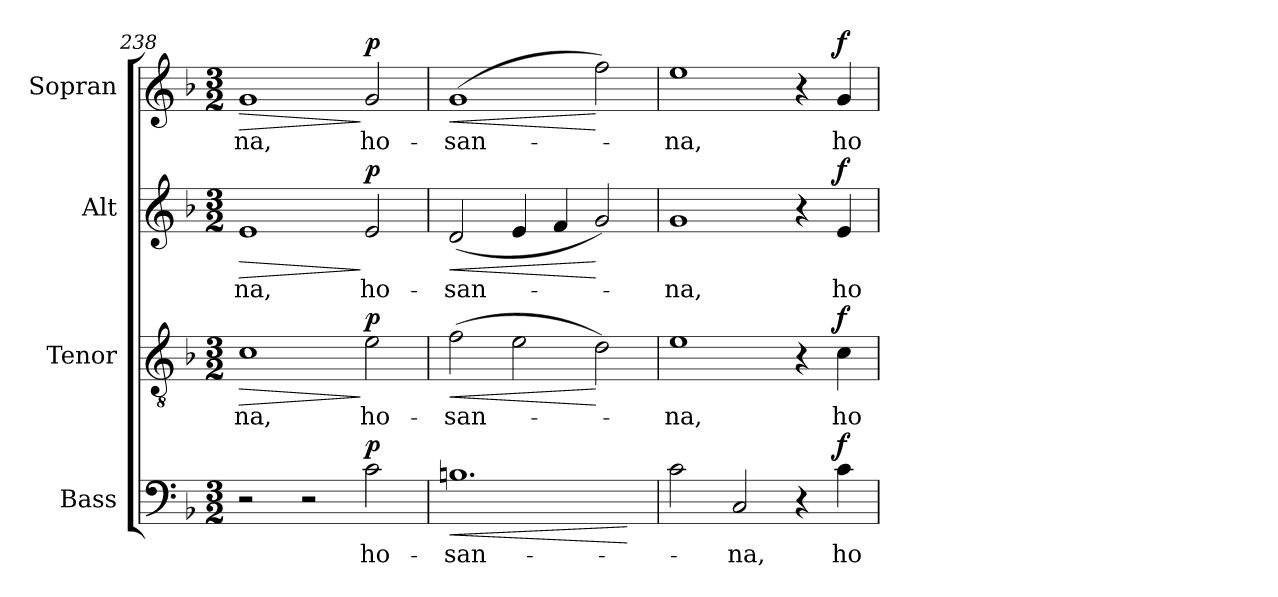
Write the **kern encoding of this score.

**kern	**text	**dynam	**kern	**text	**dynam	**kern	**text	**dynam	**kern	**text	**dynam
*part4	*part4	*part4	*part3	*part3	*part3	*part2	*part2	*part2	*part1	*part1	*part1
*staff4	*staff4	*staff4	*staff3	*staff3	*staff3	*staff2	*staff2	*staff2	*staff1	*staff1	*staff1
*I"Bass	*	*	*I"Tenor	*	*	*I"Alt	*	*	*I"Sopran	*	*
*I'B.	*	*	*I'T.	*	*	*I'A.	*	*	*I'S.	*	*
*clefF4	*	*	*clefGv2	*	*	*clefG2	*	*	*clefG2	*	*
*k[b-]	*	*	*k[b-]	*	*	*k[b-]	*	*	*k[b-]	*	*
*F:	*	*	*F:	*	*	*F:	*	*	*F:	*	*
*M3/2	*	*	*M3/2	*	*	*M3/2	*	*	*M3/2	*	*
=238	=238	=238	=238	=238	=238	=238	=238	=238	=238	=238	=238
!	!	!	!	!LO:LY:b	!LO:HP:b	!	!LO:LY:b	!LO:HP:b	!	!LO:LY:b	!LO:HP:b
2r	.	.	1c	-na,	>	1e	-na,	>	1g	-na,	>
2r	.	.	.	.	.	.	.	.	.	.	.
!	!LO:LY:b	!LO:DY:a	!	!LO:LY:b	!LO:DY:n=1:a	!	!LO:LY:b	!LO:DY:n=1:a	!	!LO:LY:b	!LO:DY:n=1:a
2c\	ho-	p	2e\	ho-	] p	2e/	ho-	] p	2g/	ho-	] p
!!LO:LB:g=z
=239	=239	=239	=239	=239	=239	=239	=239	=239	=239	=239	=239
!	!LO:LY:b	!LO:HP:b	!	!LO:LY:b	!LO:HP:b	!	!LO:LY:b	!LO:HP:b	!	!LO:LY:b	!LO:HP:b
1.Bn	-san-	<	(>2f\	-san-	<	(<2d/	-san-	<	(>1g	-san-	<
.	.	.	2e\	.	.	4e/	.	.	.	.	.
.	.	.	.	.	.	4f/	.	.	.	.	.
.	.	.	2d\)	.	[	2g/)	.	[	2ff\)	.	[
.	.	[	.	.	.	.	.	.	.	.	.
=240	=240	=240	=240	=240	=240	=240	=240	=240	=240	=240	=240
!	!	!	!	!LO:LY:b	!	!	!LO:LY:b	!	!	!LO:LY:b	!
2c\	.	.	1e	-na,	.	1g	-na,	.	1ee	-na,	.
!	!LO:LY:b	!	!	!	!	!	!	!	!	!	!
2C/	-na,	.	.	.	.	.	.	.	.	.	.
4r	.	.	4r	.	.	4r	.	.	4r	.	.
!	!LO:LY:b	!LO:DY:a	!	!LO:LY:b	!LO:DY:a	!	!LO:LY:b	!LO:DY:a	!	!LO:LY:b	!LO:DY:a
4c\	ho-	f	4c\	ho-	f	4e/	ho-	f	4g/	ho-	f
=	=	=	=	=	=	=	=	=	=	=	=
*-	*-	*-	*-	*-	*-	*-	*-	*-	*-	*-	*-
